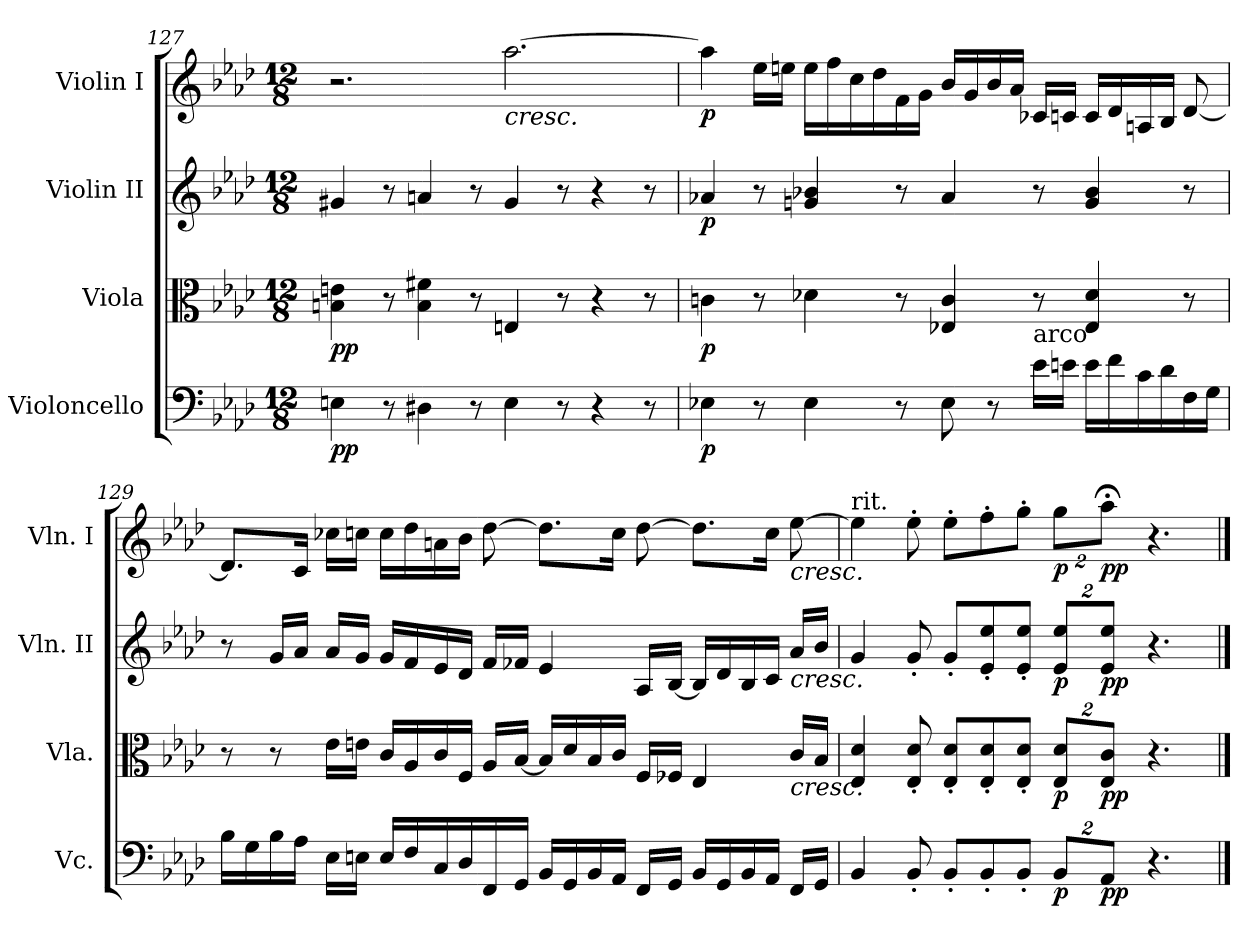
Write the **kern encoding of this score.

**kern	**dynam	**kern	**dynam	**kern	**dynam	**kern	**dynam
*part4	*part4	*part3	*part3	*part2	*part2	*part1	*part1
*staff4	*staff4	*staff3	*staff3	*staff2	*staff2	*staff1	*staff1
*I"Violoncello	*	*I"Viola	*	*I"Violin II	*	*I"Violin I	*
*I'Vc.	*	*I'Vla.	*	*I'Vln. II	*	*I'Vln. I	*
*clefF4	*	*clefC3	*	*clefG2	*	*clefG2	*
*k[b-e-a-d-]	*	*k[b-e-a-d-]	*	*k[b-e-a-d-]	*	*k[b-e-a-d-]	*
*A-:	*	*A-:	*	*A-:	*	*A-:	*
*M12/8	*	*M12/8	*	*M12/8	*	*M12/8	*
=127	=127	=127	=127	=127	=127	=127	=127
!	!LO:DY:b	!	!LO:DY:b	!	!	!	!
4En\	pp	4Bn\ 4en\	pp	4g#X/	.	2.r	.
8r	.	8r	.	8r	.	.	.
4D#X\	.	4B\ 4f#X\	.	4an/	.	.	.
8r	.	8r	.	8r	.	.	.
!	!	!	!	!	!	!LO:TX:b:i:t=cresc.	!
4E\	.	4En/	.	4g#/	.	[2.aa-\	.
8r	.	8r	.	8r	.	.	.
4r	.	4r	.	4r	.	.	.
8r	.	8r	.	8r	.	.	.
!!LO:PB:g=z
=128	=128	=128	=128	=128	=128	=128	=128
!	!LO:DY:b	!	!LO:DY:b	!	!LO:DY:b	!	!LO:DY:b
4E-X\	p	4cn\	p	4a-X/	p	4aa-\]	p
8r	.	8r	.	8r	.	16ee-\LL	.
.	.	.	.	.	.	16een\JJ	.
4E-\	.	4d-X\	.	4gn/ 4b-X/	.	16ee\LL	.
.	.	.	.	.	.	16ff\	.
.	.	.	.	.	.	16cc\	.
.	.	.	.	.	.	16dd-\	.
8r	.	8r	.	8r	.	16f\	.
.	.	.	.	.	.	16g\JJ	.
8E-\	.	4E-X/ 4c/	.	4a-/	.	16b-/LL	.
.	.	.	.	.	.	16g/	.
8r	.	.	.	.	.	16b-/	.
.	.	.	.	.	.	16a-/JJ	.
!LO:TX:a:t=arco	!	!	!	!	!	!	!
16e-\LL	.	8r	.	8r	.	16c-X/LL	.
16en\JJ	.	.	.	.	.	16cn/JJ	.
16e\LL	.	4E-/ 4d-/	.	4g/ 4b-/	.	16c/LL	.
16f\	.	.	.	.	.	16d-/	.
16c\	.	.	.	.	.	16An/	.
16d-\	.	.	.	.	.	16B-/JJ	.
16F\	.	8r	.	8r	.	[8d-/	.
16G\JJ	.	.	.	.	.	.	.
!!LO:PB:g=z
=129	=129	=129	=129	=129	=129	=129	=129
16B-\LL	.	8r	.	8r	.	8.d-/L]	.
16G\	.	.	.	.	.	.	.
16B-\	.	8r	.	16g/LL	.	.	.
16A-\JJ	.	.	.	16a-/JJ	.	16c/Jk	.
16E-\LL	.	16e-\LL	.	16a-/LL	.	16cc-X\LL	.
16En\JJ	.	16en\JJ	.	16g/JJ	.	16ccn\JJ	.
16E/LL	.	16c/LL	.	16g/LL	.	16cc\LL	.
16F/	.	16A-/	.	16f/	.	16dd-\	.
16C/	.	16c/	.	16e-/	.	16an\	.
16D-/	.	16F/JJ	.	16d-/JJ	.	16b-\JJ	.
16FF/	.	16A-/LL	.	16f/LL	.	[8dd-\	.
16GG/JJ	.	[16B-/JJ	.	16f-X/JJ	.	.	.
16BB-/LL	.	16B-/LL]	.	4e-/	.	8.dd-\L]	.
16GG/	.	16d-/	.	.	.	.	.
16BB-/	.	16B-/	.	.	.	.	.
16AA-/JJ	.	16c/JJ	.	.	.	16cc\Jk	.
16FF/LL	.	16F/LL	.	16A-/LL	.	[8dd-\	.
16GG/JJ	.	16F-X/JJ	.	[16B-/JJ	.	.	.
16BB-/LL	.	4E-/	.	16B-/LL]	.	8.dd-\L]	.
16GG/	.	.	.	16d-/	.	.	.
16BB-/	.	.	.	16B-/	.	.	.
16AA-/JJ	.	.	.	16c/JJ	.	16cc\Jk	.
!	!	!	!	!	!	!LO:TX:b:i:t=cresc.	!
!	!	!	!	!LO:TX:b:i:t=cresc.	!	!	!
!	!	!LO:TX:b:i:t=cresc.	!	!	!	!	!
16FF/LL	.	16c/LL	.	16a-/LL	.	[8ee-\	.
16GG/JJ	.	16B-/JJ	.	16b-/JJ	.	.	.
=130	=130	=130	=130	=130	=130	=130	=130
!	!	!	!	!	!	!LO:TX:a:t=rit.	!
4BB-/	.	4E-/ 4d-/	.	4g/	.	4ee-\]	.
8BB-'/	.	8E-/' 8d-/'	.	8g'/	.	8ee-'\	.
8BB-'/L	.	8E-/' 8d-/'L	.	8g'/L	.	8ee-'\L	.
8BB-'/	.	8E-/' 8d-/'	.	8e-/' 8ee-/'	.	8ff'\	.
8BB-'/J	.	8E-/' 8d-/'J	.	8e-/' 8ee-/'J	.	8gg'\J	.
*Xbrackettup	*	*Xbrackettup	*	*Xbrackettup	*	*Xbrackettup	*
!	!LO:DY:b	!	!LO:DY:b	!	!LO:DY:b	!	!LO:DY:b
16%3BB-/L	p	16%3E-/ 16%3d-/L	p	16%3e-/ 16%3ee-/L	p	16%3gg\L	p
!	!LO:DY:b	!	!LO:DY:b	!	!LO:DY:b	!	!LO:DY:b
16%3AA-/J	pp	16%3E-/ 16%3c/J	pp	16%3e-/ 16%3ee-/J	pp	16%3aa-;<\J	pp
4.r	.	4.r	.	4.r	.	4.r	.
==	==	==	==	==	==	==	==
*-	*-	*-	*-	*-	*-	*-	*-
